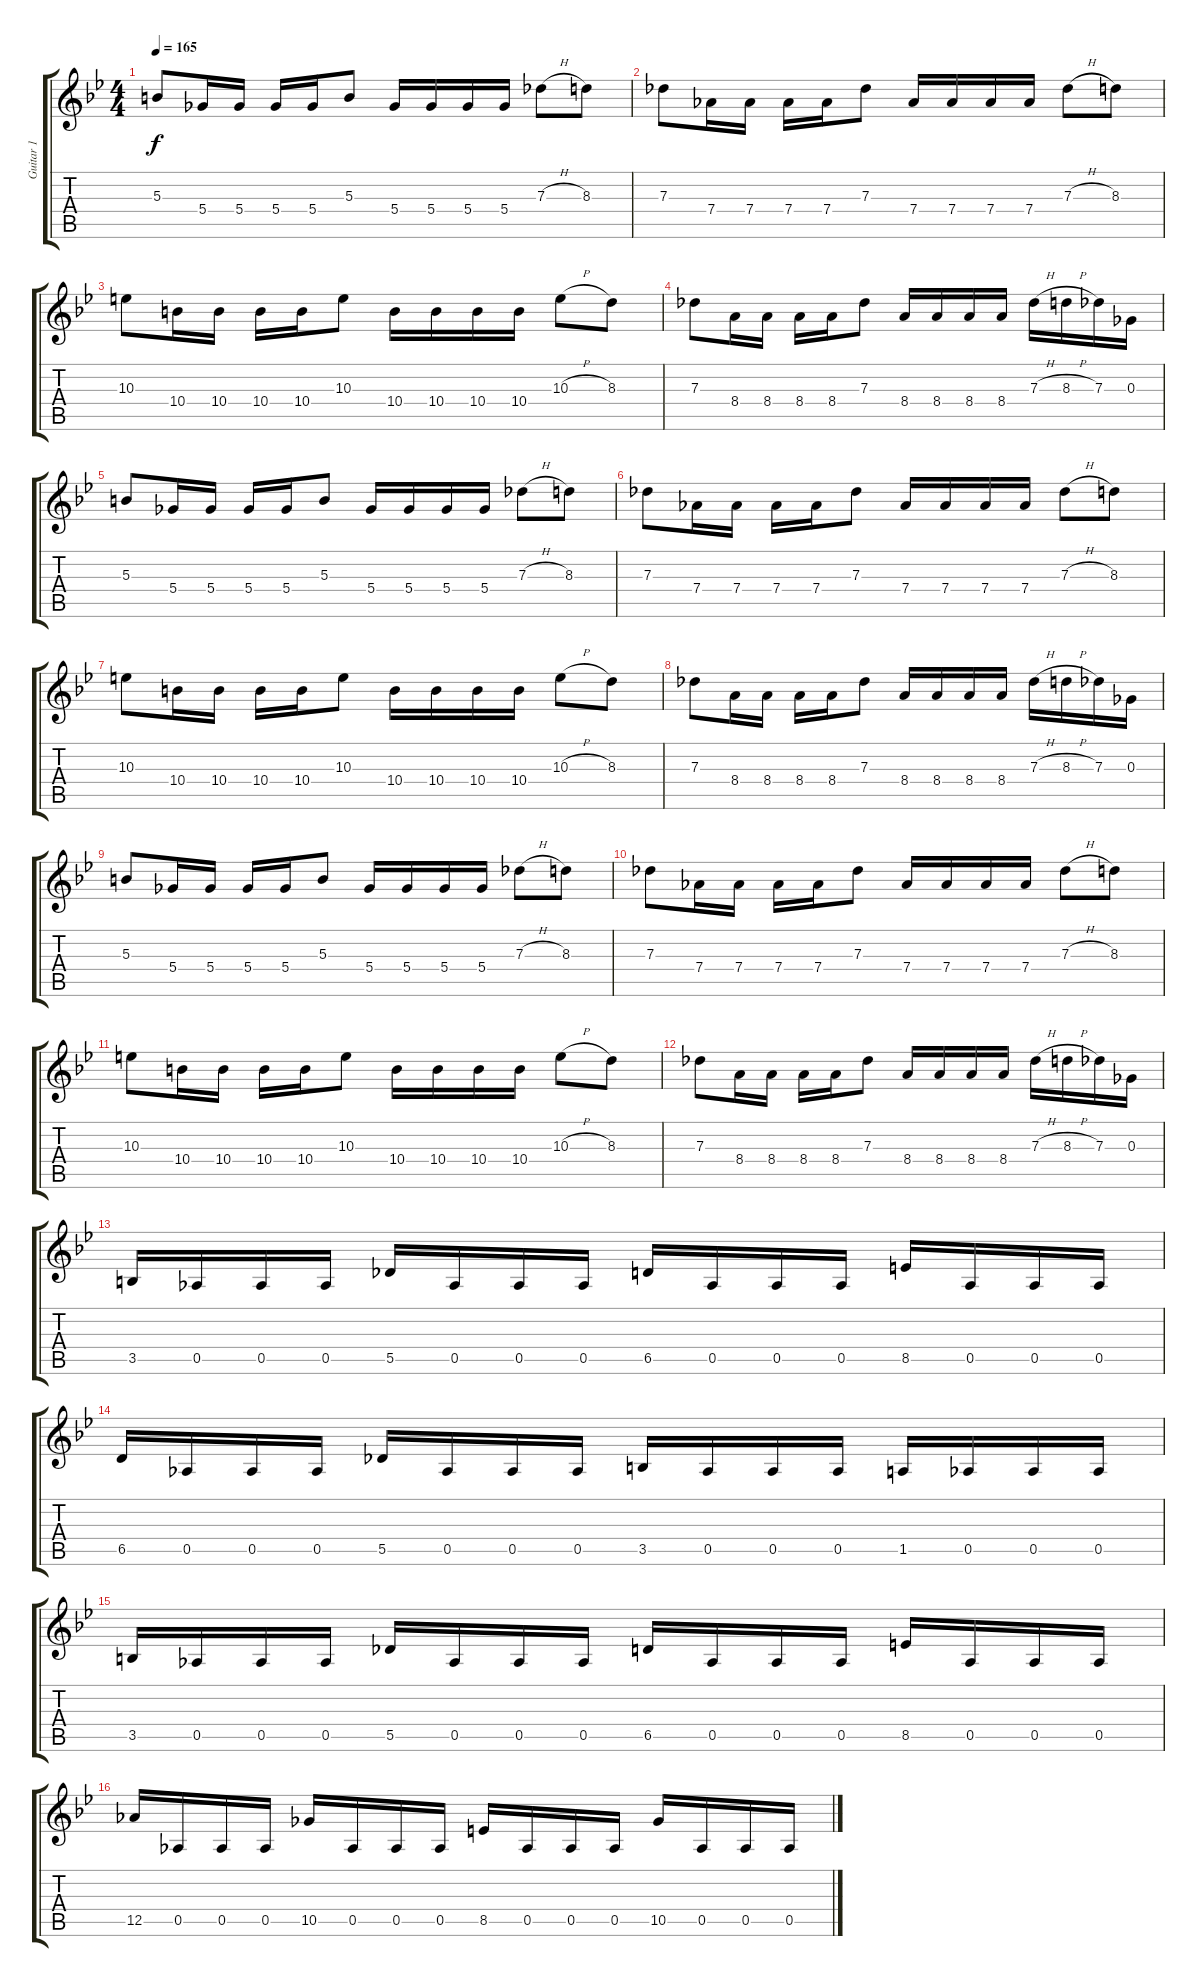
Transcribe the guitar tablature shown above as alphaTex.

\track ("Guitar 1" "Guitar 1") {instrument overdrivenguitar}
\staff {score tabs}
\tuning (Eb4 Bb3 Gb3 Db3 Ab2 Eb2) {hide}
\ts (4 4)
\tempo 165
\clef g2
\ks bb
5.3.8{dy f} 5.4.16 5.4.16 5.4.16 5.4.16 5.3.8 5.4.16 5.4.16 5.4.16 5.4.16 7.3{h}.8 8.3.8 |
7.3.8 7.4.16 7.4.16 7.4.16 7.4.16 7.3.8 7.4.16 7.4.16 7.4.16 7.4.16 7.3{h}.8 8.3.8 |
10.3.8 10.4.16 10.4.16 10.4.16 10.4.16 10.3.8 10.4.16 10.4.16 10.4.16 10.4.16 10.3{h}.8 8.3.8 |
7.3.8 8.4.16 8.4.16 8.4.16 8.4.16 7.3.8 8.4.16 8.4.16 8.4.16 8.4.16 7.3{h}.16 8.3{h}.16 7.3.16 0.3.16 |
5.3.8 5.4.16 5.4.16 5.4.16 5.4.16 5.3.8 5.4.16 5.4.16 5.4.16 5.4.16 7.3{h}.8 8.3.8 |
7.3.8 7.4.16 7.4.16 7.4.16 7.4.16 7.3.8 7.4.16 7.4.16 7.4.16 7.4.16 7.3{h}.8 8.3.8 |
10.3.8 10.4.16 10.4.16 10.4.16 10.4.16 10.3.8 10.4.16 10.4.16 10.4.16 10.4.16 10.3{h}.8 8.3.8 |
7.3.8 8.4.16 8.4.16 8.4.16 8.4.16 7.3.8 8.4.16 8.4.16 8.4.16 8.4.16 7.3{h}.16 8.3{h}.16 7.3.16 0.3.16 |
5.3.8 5.4.16 5.4.16 5.4.16 5.4.16 5.3.8 5.4.16 5.4.16 5.4.16 5.4.16 7.3{h}.8 8.3.8 |
7.3.8 7.4.16 7.4.16 7.4.16 7.4.16 7.3.8 7.4.16 7.4.16 7.4.16 7.4.16 7.3{h}.8 8.3.8 |
10.3.8 10.4.16 10.4.16 10.4.16 10.4.16 10.3.8 10.4.16 10.4.16 10.4.16 10.4.16 10.3{h}.8 8.3.8 |
7.3.8 8.4.16 8.4.16 8.4.16 8.4.16 7.3.8 8.4.16 8.4.16 8.4.16 8.4.16 7.3{h}.16 8.3{h}.16 7.3.16 0.3.16 |
3.5.16 0.5.16 0.5.16 0.5.16 5.5.16 0.5.16 0.5.16 0.5.16 6.5.16 0.5.16 0.5.16 0.5.16 8.5.16 0.5.16 0.5.16 0.5.16 |
6.5.16 0.5.16 0.5.16 0.5.16 5.5.16 0.5.16 0.5.16 0.5.16 3.5.16 0.5.16 0.5.16 0.5.16 1.5.16 0.5.16 0.5.16 0.5.16 |
3.5.16 0.5.16 0.5.16 0.5.16 5.5.16 0.5.16 0.5.16 0.5.16 6.5.16 0.5.16 0.5.16 0.5.16 8.5.16 0.5.16 0.5.16 0.5.16 |
12.5.16 0.5.16 0.5.16 0.5.16 10.5.16 0.5.16 0.5.16 0.5.16 8.5.16 0.5.16 0.5.16 0.5.16 10.5.16 0.5.16 0.5.16 0.5.16
